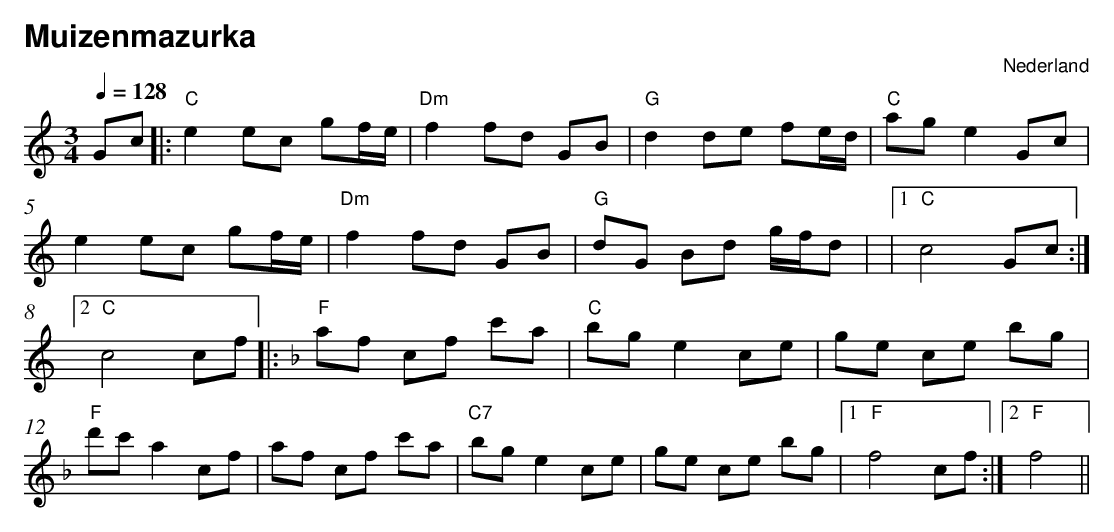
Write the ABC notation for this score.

X:1
T:Muizenmazurka
O:Nederland
M:3/4
L:1/8
Q:1/4=128
K:C
V:1
Gc  |:"C" e2 ec gf/e/ |"Dm" f2 fd GB |"G" d2 de fe/d/ |
"C" ag e2 Gc |e2 ec gf/e/ |"Dm" f2 fd GB |"G" dG Bd g/f/d |
|1 "C" c4 Gc :|2 "C" c4 cf || |:
K:F
"F" af cf c'a |"C" bg e2 ce |ge ce bg |"F" d'c' a2 cf |
af cf c'a |"C7" bg e2 ce |ge ce bg |1 "F" f4 cf :|2
"F" f4 ||
